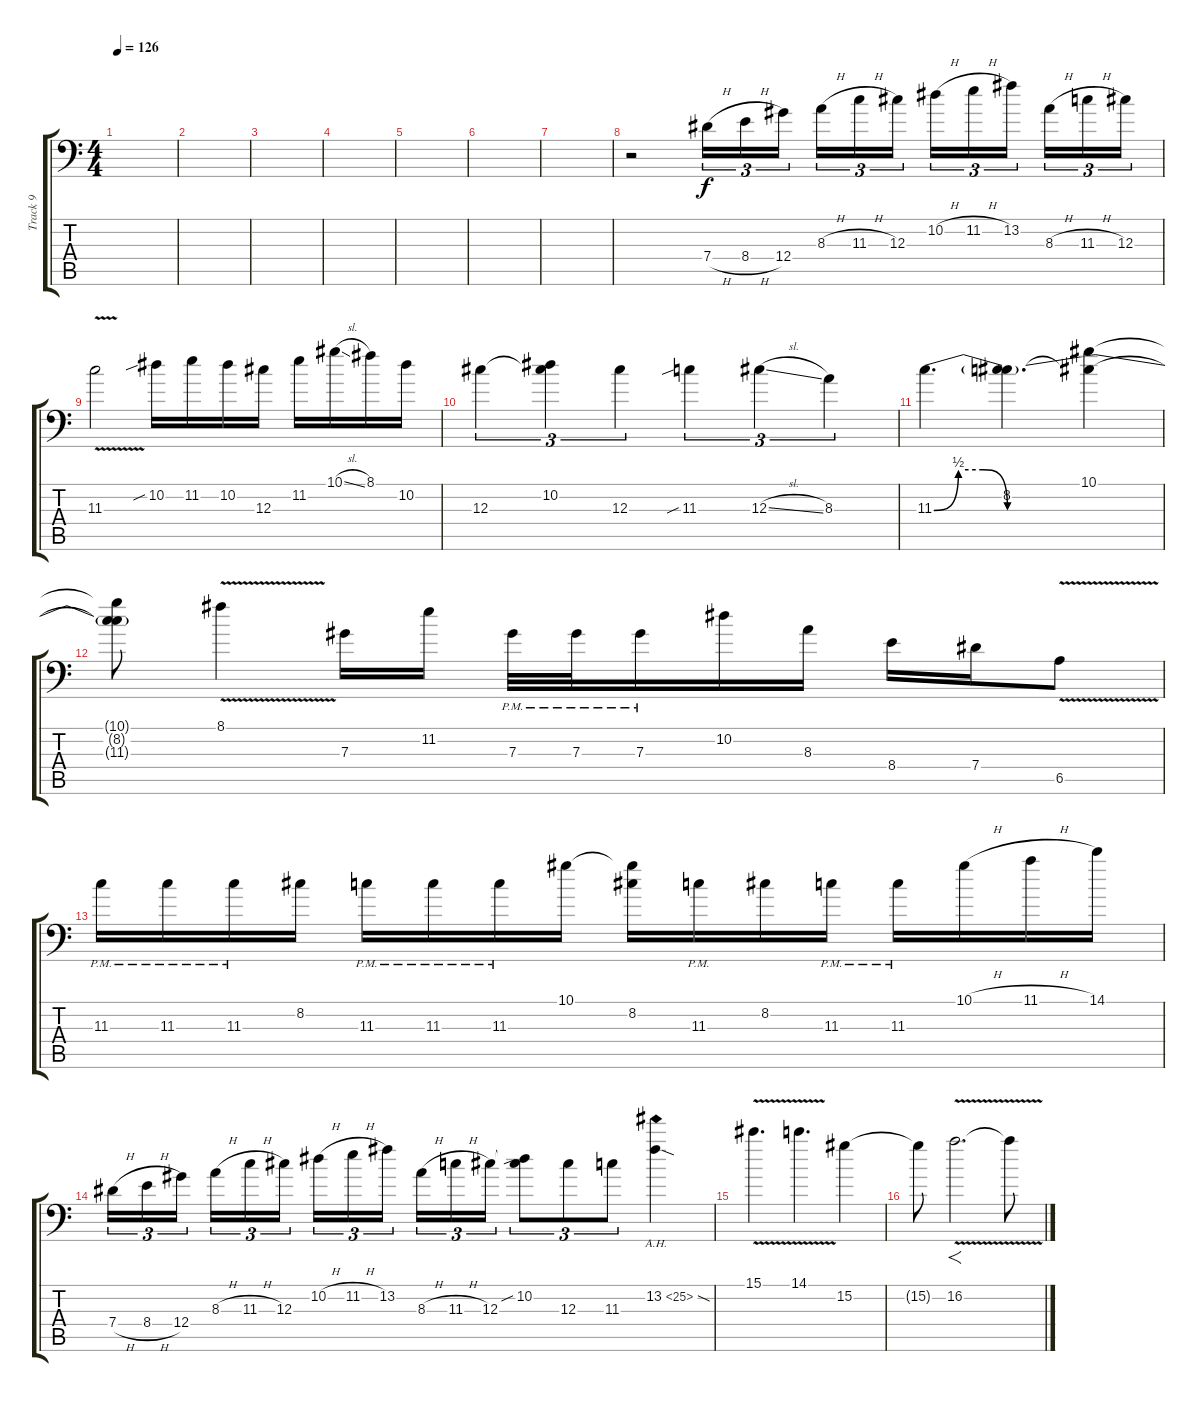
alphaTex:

\track ("Track 9" "Track 9") {instrument distortionguitar}
\staff {score tabs}
\tuning (Bb3 F3 Db3 Ab2 Eb2 Ab1) {hide}
\ts (4 4)
\tempo 126
\clef f4
\ks c
|
|
|
|
|
|
|
r.2{volume 14} 7.4{h}.16{tu (3 2)} 8.4{h}.16{tu (3 2)} 12.4.16{tu (3 2) beam splitsecondary} 8.3{h}.16{tu (3 2)} 11.3{h}.16{tu (3 2)} 12.3.16{tu (3 2)} 10.2{h}.16{tu (3 2)} 11.2{h}.16{tu (3 2)} 13.2.16{tu (3 2) beam splitsecondary} 8.3{h}.16{tu (3 2)} 11.3{h}.16{tu (3 2)} 12.3.16{tu (3 2)} |
11.3{v}.2 10.2{sib}.16 11.2.16 10.2.16 12.3.16 11.2.16 10.1{sl}.16 8.1.16 10.2.16 |
12.3.4{tu (3 2)} (10.2 12.3{t}).4{tu (3 2)} 12.3.4{tu (3 2)} 11.3{sib}.4{tu (3 2)} 12.3{sl}.4{tu (3 2)} 8.3.4{tu (3 2)} |
11.3{be (custom 0 0 10 2 20 2 30 0 60 0)}.4{d} (8.2 11.3{t}).4{d} (10.1 8.2{t}).4 |
(10.1{t} 8.2{t} 11.3{t}).8 8.1{v}.4 7.3.16 11.2.16 7.3{pm}.32 7.3{pm}.32 7.3{pm}.16 10.2.16 8.3.16 8.4.16 7.4.16 6.5{v}.8 |
11.3{pm}.16 11.3{pm}.16 11.3{pm}.16 8.2.16 11.3{pm}.16 11.3{pm}.16 11.3{pm}.16 10.1.16 (10.1{t} 8.2).16 11.3{pm}.16 8.2.16 11.3{pm}.16 11.3{pm}.16 10.1{h}.16 11.1{h}.16 14.1.16 |
7.4{h}.16{tu (3 2)} 8.4{h}.16{tu (3 2)} 12.4.16{tu (3 2) beam splitsecondary} 8.3{h}.16{tu (3 2)} 11.3{h}.16{tu (3 2)} 12.3.16{tu (3 2)} 10.2{h}.16{tu (3 2)} 11.2{h}.16{tu (3 2)} 13.2.16{tu (3 2) beam splitsecondary} 8.3{h}.16{tu (3 2)} 11.3{h}.16{tu (3 2)} 12.3.16{tu (3 2)} (10.2{sib} 12.3{t}).8{tu (3 2)} 12.3.8{tu (3 2)} 11.3.8{tu (3 2)} 13.2{ah 12 sod}.4 |
15.1{v}.4{d} 14.1{v}.4{d} 15.2.4 |
15.2{t}.8 16.2{v}.2{f d} 16.2{v t}.8
